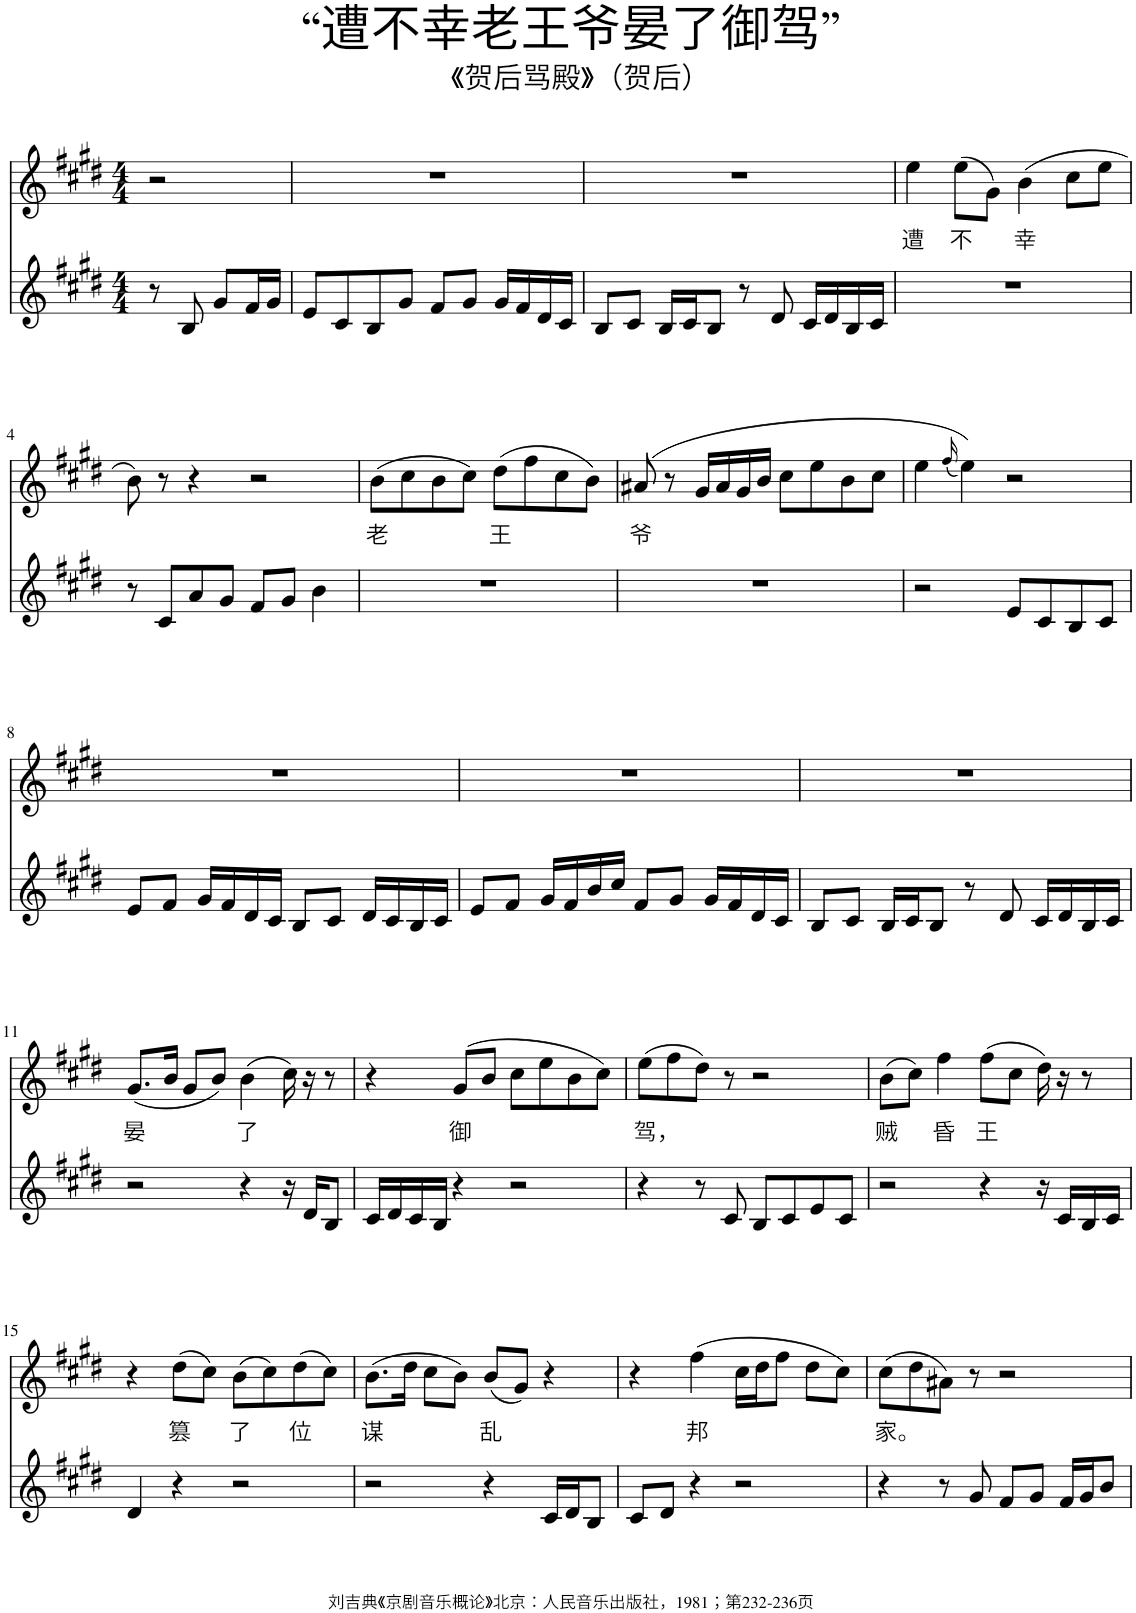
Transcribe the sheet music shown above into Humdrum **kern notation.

**kern	**kern	**text
*part2	*part1	*part1
*staff2	*staff1	*staff1
*I"Piano	*I"Piano	*
*I'Pno	*I'Pno	*
*clefG2	*clefG2	*
*k[f#c#g#d#]	*k[f#c#g#d#]	*
*M4/4	*M4/4	*
=	=	=
8r	2r	.
8B/	.	.
8g#/L	.	.
16f#/L	.	.
16g#/JJ	.	.
=1	=1	=1
8e/L	1r	.
8c#/	.	.
8B/	.	.
8g#/J	.	.
8f#/L	.	.
8g#/J	.	.
16g#/LL	.	.
16f#/	.	.
16d#/	.	.
16c#/JJ	.	.
=2	=2	=2
8B/L	1r	.
8c#/J	.	.
16B/LL	.	.
16c#/J	.	.
8B/J	.	.
8r	.	.
8d#/	.	.
16c#/LL	.	.
16d#/	.	.
16B/	.	.
16c#/JJ	.	.
=3	=3	=3
!	!	!LO:LY:b
1r	4ee\	遭
!	!	!LO:LY:b
.	(8ee\L	不
.	8g#\J)	.
!	!	!LO:LY:b
.	(4b\	幸
.	8cc#\L	.
.	8ee\J	.
!!LO:LB:g=z
=4	=4	=4
8r	8b\)	.
8c#/L	8r	.
8a/	4r	.
8g#/J	.	.
8f#/L	2r	.
8g#/J	.	.
4b\	.	.
=5	=5	=5
!	!	!LO:LY:b
1r	(8b\L	老
.	8cc#\	.
.	8b\	.
.	8cc#\J)	.
!	!	!LO:LY:b
.	(8dd#\L	王
.	8ff#\	.
.	8cc#\	.
.	8b\J)	.
=6	=6	=6
!	!	!LO:LY:b
1r	(8a#X/	爷
.	8r	.
.	16g#/LL	.
.	16a#/	.
.	16g#/	.
.	16b/JJ	.
.	8cc#\L	.
.	8ee\	.
.	8b\	.
.	8cc#\J	.
=7	=7	=7
2r	4ee\	.
.	(16qff#/	.
.	4ee\))	.
8e/L	2r	.
8c#/	.	.
8B/	.	.
8c#/J	.	.
!!LO:LB:g=z
=8	=8	=8
8e/L	1r	.
8f#/J	.	.
16g#/LL	.	.
16f#/	.	.
16d#/	.	.
16c#/JJ	.	.
8B/L	.	.
8c#/J	.	.
16d#/LL	.	.
16c#/	.	.
16B/	.	.
16c#/JJ	.	.
=9	=9	=9
8e/L	1r	.
8f#/J	.	.
16g#/LL	.	.
16f#/	.	.
16b/	.	.
16cc#/JJ	.	.
8f#/L	.	.
8g#/J	.	.
16g#/LL	.	.
16f#/	.	.
16d#/	.	.
16c#/JJ	.	.
=10	=10	=10
8B/L	1r	.
8c#/J	.	.
16B/LL	.	.
16c#/J	.	.
8B/J	.	.
8r	.	.
8d#/	.	.
16c#/LL	.	.
16d#/	.	.
16B/	.	.
16c#/JJ	.	.
!!LO:LB:g=z
=11	=11	=11
!	!	!LO:LY:b
2r	(8.g#/L	晏
.	16b/Jk	.
.	8g#/L	.
.	8b/J)	.
!	!	!LO:LY:b
4r	(4b\	了
16r	16cc#\)	.
16d#/KL	16r	.
8B/J	8r	.
=12	=12	=12
16c#/LL	4r	.
16d#/	.	.
16c#/	.	.
16B/JJ	.	.
!	!	!LO:LY:b
4r	(8g#/L	御
.	8b/J	.
2r	8cc#\L	.
.	8ee\	.
.	8b\	.
.	8cc#\J)	.
=13	=13	=13
!	!	!LO:LY:b
4r	(8ee\L	驾，
.	8ff#\	.
8r	8dd#\J)	.
8c#/	8r	.
8B/L	2r	.
8c#/	.	.
8e/	.	.
8c#/J	.	.
=14	=14	=14
!	!	!LO:LY:b
2r	(8b\L	贼
.	8cc#\J)	.
!	!	!LO:LY:b
.	4ff#\	昏
!	!	!LO:LY:b
4r	(8ff#\L	王
.	8cc#\J	.
16r	16dd#\)	.
16c#/LL	16r	.
16B/	8r	.
16c#/JJ	.	.
!!LO:LB:g=z
=15	=15	=15
4d#/	4r	.
!	!	!LO:LY:b
4r	(8dd#\L	篡
.	8cc#\J)	.
!	!	!LO:LY:b
2r	(8b\L	了
.	8cc#\)	.
!	!	!LO:LY:b
.	(8dd#\	位
.	8cc#\J)	.
=16	=16	=16
!	!	!LO:LY:b
2r	(8.b\L	谋
.	16dd#\Jk	.
.	8cc#\L	.
.	8b\J)	.
!	!	!LO:LY:b
4r	(8b/L	乱
.	8g#/J)	.
16c#/LL	4r	.
16d#/J	.	.
8B/J	.	.
=17	=17	=17
8c#/L	4r	.
8d#/J	.	.
!	!	!LO:LY:b
4r	(4ff#\	邦
2r	16cc#\LL	.
.	16dd#\J	.
.	8ff#\J	.
.	8dd#\L	.
.	8cc#\J)	.
=18	=18	=18
!	!	!LO:LY:b
4r	(8cc#\L	家。
.	8dd#\	.
8r	8a#X\J)	.
8g#/	8r	.
8f#/L	2r	.
8g#/J	.	.
16f#/LL	.	.
16g#/J	.	.
8b/J	.	.
=	=	=
*-	*-	*-
